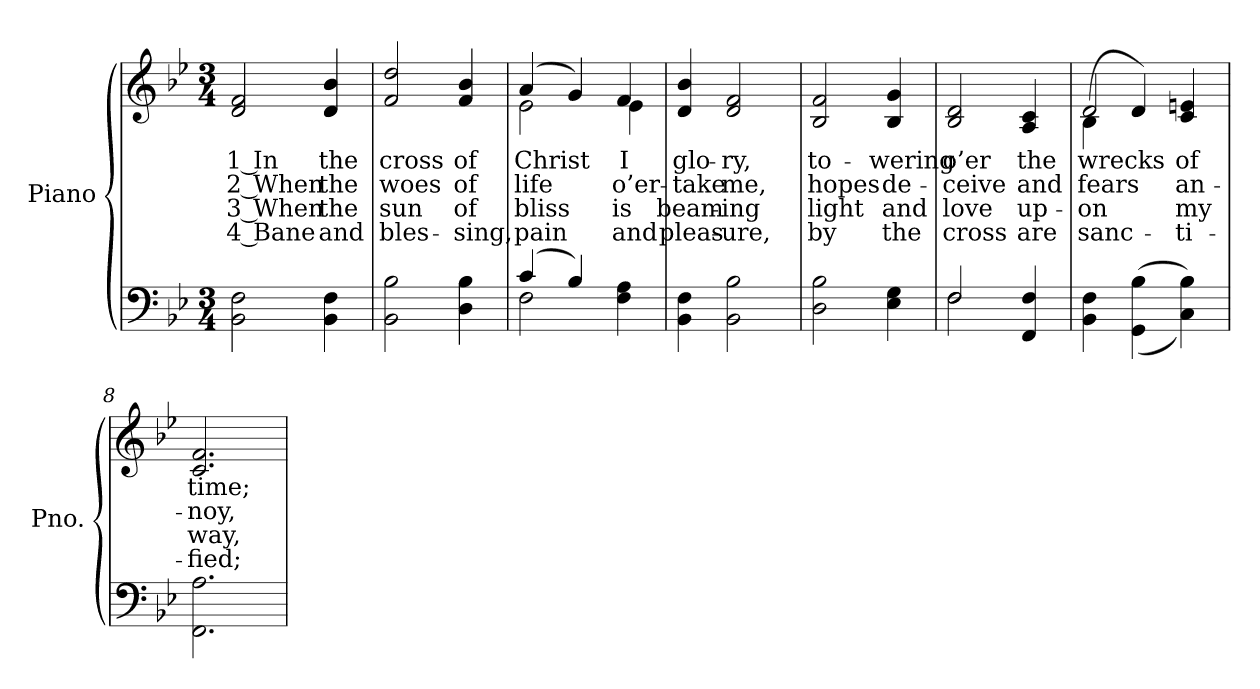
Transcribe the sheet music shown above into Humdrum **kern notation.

**kern	**kern	**text	**text	**text	**text
*part2	*part1	*part1	*part1	*part1	*part1
*staff2	*staff1	*staff1	*staff1	*staff1	*staff1
*I"Piano	*I"Piano	*	*	*	*
*I'Pno.	*I'Pno.	*	*	*	*
!!LO:PB:g=z
*clefF4	*clefG2	*	*	*	*
*k[b-e-]	*k[b-e-]	*	*	*	*
*B-:	*B-:	*	*	*	*
*M3/4	*M3/4	*	*	*	*
=1	=1	=1	=1	=1	=1
!	!	!LO:LY:b:color=#000000	!LO:LY:b:color=#000000	!LO:LY:b:color=#000000	!LO:LY:b:color=#000000
2BB-i\ 2Fi	2di/ 2fi	1 In	2 When	3 When	4 Bane
!	!	!LO:LY:b:color=#000000	!LO:LY:b:color=#000000	!LO:LY:b:color=#000000	!LO:LY:b:color=#000000
4BB-i\ 4Fi	4di/ 4b-i	the	the	the	and
=2	=2	=2	=2	=2	=2
!	!	!LO:LY:b:color=#000000	!LO:LY:b:color=#000000	!LO:LY:b:color=#000000	!LO:LY:b:color=#000000
2BB-i\ 2B-i	2fi/ 2ddi	cross	woes	sun	bles-
!	!	!LO:LY:b:color=#000000	!LO:LY:b:color=#000000	!LO:LY:b:color=#000000	!LO:LY:b:color=#000000
4Di\ 4B-i	4fi/ 4b-i	of	of	-of	sing,
=3	=3	=3	=3	=3	=3
*^	*	*	*	*	*
!	!	!	!LO:LY:b:color=#000000	!LO:LY:b:color=#000000	!LO:LY:b:color=#000000	!LO:LY:b:color=#000000
*	*	*^	*	*	*	*
(4ci/	2Fi\	(4ai/	2e-i\	Christ	life	bliss	pain
4B-i/)	.	4gi/)	.	.	.	.	.
!	!	!	!	!LO:LY:b:color=#000000	!LO:LY:b:color=#000000	!LO:LY:b:color=#000000	!LO:LY:b:color=#000000
4Fi\ 4Ai	4ryy	4fi/	4e-i\	I	o’er-	is	and
*v	*v	*	*	*	*	*	*
*	*v	*v	*	*	*	*
=4	=4	=4	=4	=4	=4
*^	*^	*	*	*	*
!	!	!	!	!LO:LY:b:color=#000000	!LO:LY:b:color=#000000	!LO:LY:b:color=#000000	!LO:LY:b:color=#000000
*v	*v	*	*	*	*	*	*
*	*v	*v	*	*	*	*
4BB-i\ 4Fi	4di/ 4b-i	glo-	-take	beam-	-pleas-
!	!	!LO:LY:b:color=#000000	!LO:LY:b:color=#000000	!LO:LY:b:color=#000000	!LO:LY:b:color=#000000
2BB-i\ 2B-i	2di/ 2fi	-ry,	me,	-ing	ure,
=5	=5	=5	=5	=5	=5
!	!	!LO:LY:b:color=#000000	!LO:LY:b:color=#000000	!LO:LY:b:color=#000000	!LO:LY:b:color=#000000
2Di\ 2B-i	2B-i/ 2fi	to-	hopes	light	by
!	!	!LO:LY:b:color=#000000	!LO:LY:b:color=#000000	!LO:LY:b:color=#000000	!LO:LY:b:color=#000000
4E-i\ 4Gi	4B-i/ 4gi	-wering	de-	and	the
=6	=6	=6	=6	=6	=6
*^	*	*	*	*	*
!	!	!	!LO:LY:b:color=#000000	!LO:LY:b:color=#000000	!LO:LY:b:color=#000000	!LO:LY:b:color=#000000
2Fi/	2Fi\	2B-i/ 2di	o’er	-ceive	love	cross
!	!	!	!LO:LY:b:color=#000000	!LO:LY:b:color=#000000	!LO:LY:b:color=#000000	!LO:LY:b:color=#000000
4FFi/ 4Fi	4ryy	4Ai/ 4ci	the	and	up-	-are
*v	*v	*	*	*	*	*
=7	=7	=7	=7	=7	=7
*^	*	*	*	*	*
!	!	!	!LO:LY:b:color=#000000	!LO:LY:b:color=#000000	!LO:LY:b:color=#000000	!LO:LY:b:color=#000000
*v	*v	*^	*	*	*	*
4BB-i\ 4Fi	2di/	(4B-i\	wrecks	fears	on	sanc-
((4GGi\ 4B-i	.	4di/)	.	.	.	.
!	!	!	!LO:LY:b:color=#000000	!LO:LY:b:color=#000000	!LO:LY:b:color=#000000	!LO:LY:b:color=#000000
4Ci\ 4B-i))	4ci/ 4eni	4ryy	of	an-	-my	ti-
*	*v	*v	*	*	*	*
=8	=8	=8	=8	=8	=8
*	*^	*	*	*	*
!	!	!	!LO:LY:b:color=#000000	!LO:LY:b:color=#000000	!LO:LY:b:color=#000000	!LO:LY:b:color=#000000
*	*v	*v	*	*	*	*
2.FFi\ 2.Ai	2.ci/ 2.fi	time;	-noy,	-way,	fied;
=	=	=	=	=	=
*-	*-	*-	*-	*-	*-
